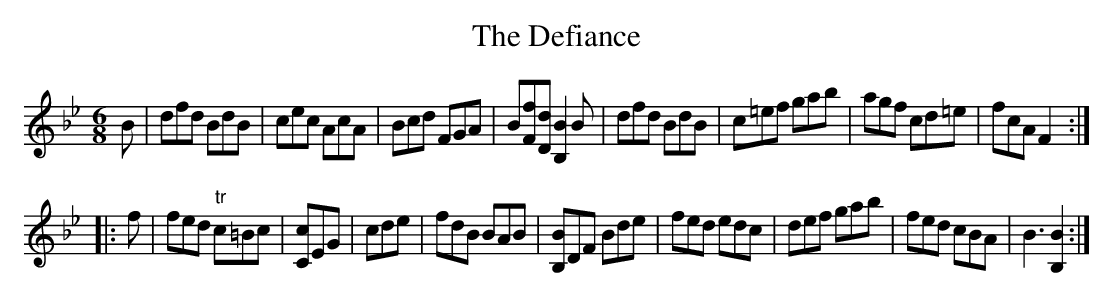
X:1
T:Defiance, The
M:6/8
L:1/8
K:Bb
B |\
dfd BdB | cec AcA | Bcd FGA | B[Ff][Dd] [B,2B2]B |\
dfd BdB | c=ef gab | agf cd=e | fcA F2 :|
|: f |\
fed "tr"c=Bc | [Cc]EG | cde | fdB BAB |\
[B,B]DF Bde | fed edc | def gab | fed cBA | B3 [B,2B2] :|
